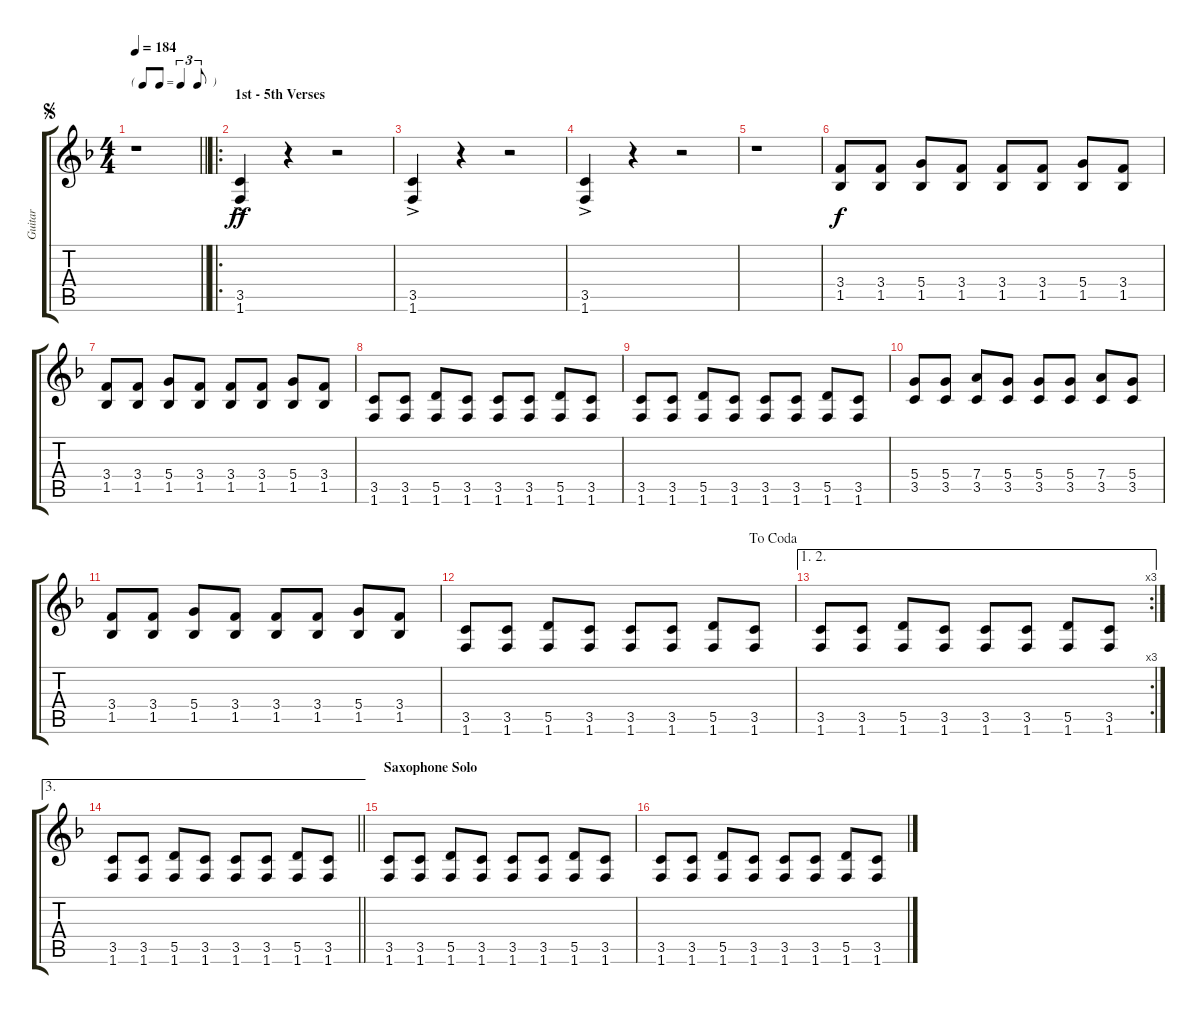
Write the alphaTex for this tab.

\track ("Guitar " "Guitar ") {instrument overdrivenguitar}
\staff {score tabs}
\tuning (E4 B3 G3 D3 A2 E2) {hide}
\ts (4 4)
\tf triplet8th
\jump segno
\tempo 184
\clef g2
\barLineRight lightlight
\ks f
r.1{dy ff instrument overdrivenguitar} |
\ro
\section ("" "1st - 5th Verses")
(3.5{ac} 1.6{ac}).4 r.4 r.2 |
(3.5{ac} 1.6{ac}).4 r.4 r.2 |
(3.5{ac} 1.6{ac}).4 r.4 r.2 |
r.1 |
(3.4 1.5).8{dy f} (3.4 1.5).8 (5.4 1.5).8 (3.4 1.5).8 (3.4 1.5).8 (3.4 1.5).8 (5.4 1.5).8 (3.4 1.5).8 |
(3.4 1.5).8 (3.4 1.5).8 (5.4 1.5).8 (3.4 1.5).8 (3.4 1.5).8 (3.4 1.5).8 (5.4 1.5).8 (3.4 1.5).8 |
(3.5 1.6).8 (3.5 1.6).8 (5.5 1.6).8 (3.5 1.6).8 (3.5 1.6).8 (3.5 1.6).8 (5.5 1.6).8 (3.5 1.6).8 |
(3.5 1.6).8 (3.5 1.6).8 (5.5 1.6).8 (3.5 1.6).8 (3.5 1.6).8 (3.5 1.6).8 (5.5 1.6).8 (3.5 1.6).8 |
(5.4 3.5).8 (5.4 3.5).8 (7.4 3.5).8 (5.4 3.5).8 (5.4 3.5).8 (5.4 3.5).8 (7.4 3.5).8 (5.4 3.5).8 |
(3.4 1.5).8 (3.4 1.5).8 (5.4 1.5).8 (3.4 1.5).8 (3.4 1.5).8 (3.4 1.5).8 (5.4 1.5).8 (3.4 1.5).8 |
\jump dacoda
(3.5 1.6).8 (3.5 1.6).8 (5.5 1.6).8 (3.5 1.6).8 (3.5 1.6).8 (3.5 1.6).8 (5.5 1.6).8 (3.5 1.6).8 |
\ae (1 2)
\rc 3
(3.5 1.6).8 (3.5 1.6).8 (5.5 1.6).8 (3.5 1.6).8 (3.5 1.6).8 (3.5 1.6).8 (5.5 1.6).8 (3.5 1.6).8 |
\ae 3
\barLineRight lightlight
(3.5 1.6).8 (3.5 1.6).8 (5.5 1.6).8 (3.5 1.6).8 (3.5 1.6).8 (3.5 1.6).8 (5.5 1.6).8 (3.5 1.6).8 |
\section ("" "Saxophone Solo")
(3.5 1.6).8 (3.5 1.6).8 (5.5 1.6).8 (3.5 1.6).8 (3.5 1.6).8 (3.5 1.6).8 (5.5 1.6).8 (3.5 1.6).8 |
(3.5 1.6).8 (3.5 1.6).8 (5.5 1.6).8 (3.5 1.6).8 (3.5 1.6).8 (3.5 1.6).8 (5.5 1.6).8 (3.5 1.6).8
